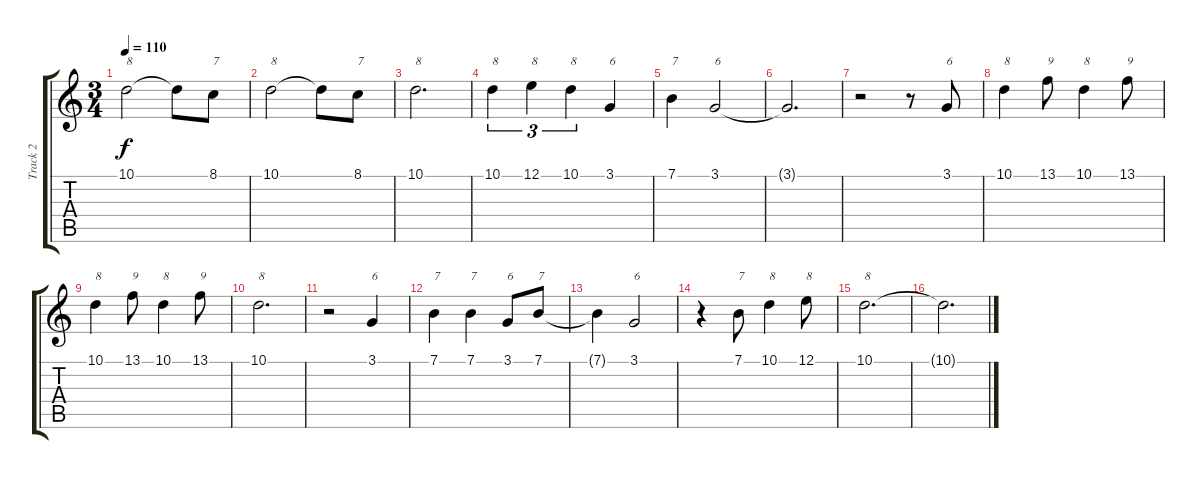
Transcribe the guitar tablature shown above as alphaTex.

\track ("Track 2" "Track 2") {instrument harmonica}
\staff {score tabs}
\tuning (E4 B3 G3 D3 A2 E2) {hide}
\ts (3 4)
\tempo 110
\clef g2
\ks c
10.1.2{txt "8" dy f} 10.1{t}.8 8.1.8{txt "7"} |
10.1.2{txt "8"} 10.1{t}.8 8.1.8{txt "7"} |
10.1.2{d txt "8"} |
10.1.4{tu (3 2) txt "8"} 12.1.4{tu (3 2) txt "8"} 10.1.4{tu (3 2) txt "8"} 3.1.4{txt "6"} |
7.1.4{txt "7"} 3.1.2{txt "6"} |
3.1{t}.2{d} |
r.2 r.8 3.1.8{txt "6"} |
10.1.4{txt "8"} 13.1.8{txt "9"} 10.1.4{txt "8"} 13.1.8{txt "9"} |
10.1.4{txt "8"} 13.1.8{txt "9"} 10.1.4{txt "8"} 13.1.8{txt "9"} |
10.1.2{d txt "8"} |
r.2 3.1.4{txt "6"} |
7.1.4{txt "7"} 7.1.4{txt "7"} 3.1.8{txt "6"} 7.1.8{txt "7"} |
7.1{t}.4 3.1.2{txt "6"} |
r.4 7.1.8{txt "7"} 10.1.4{txt "8"} 12.1.8{txt "8"} |
10.1.2{d txt "8" volume 4} |
10.1{t}.2{d}
